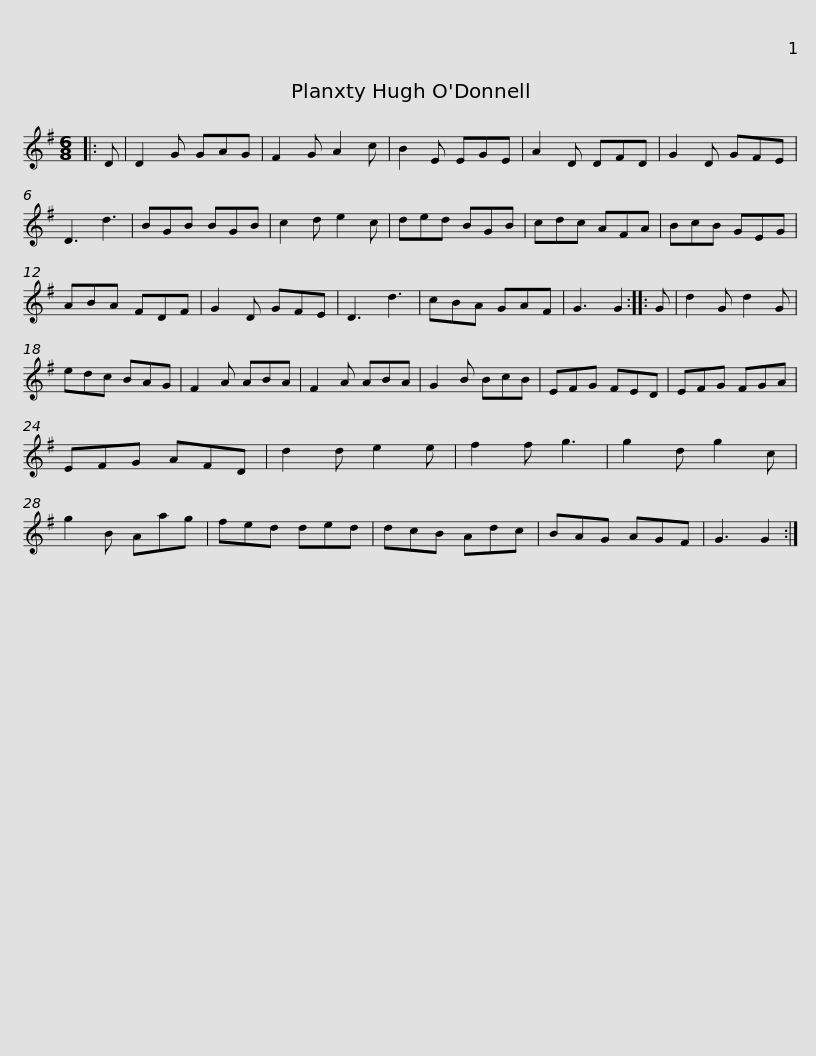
X:1
L:1/8
M:6/8
I:linebreak $
K:G
V:1 treble
V:1
|: D | D2 G GAG | F2 G A2 c | B2 E EGE | A2 D DFD | %5
 G2 D GFE | D3 d3 | BGB BGB | c2 d e2 c |$ ded BGB | %10
 cdc AFA | BcB GEG | ABA FDF | G2 D GFE | D3 d3 | %15
 cBA GAF | G3 G2 :: G |$ d2 G d2 G | edc BAG | %20
 F2 A ABA | F2 A ABA | G2 B BcB | EFG FED | EFG FGA | %25
 EFG AFD |$ d2 d e2 e | f2 f g3 | g2 d g2 c | g2 B Aag | %30
 fed ded | dcB Adc | BAG AGF | G3 G2 :| %34
